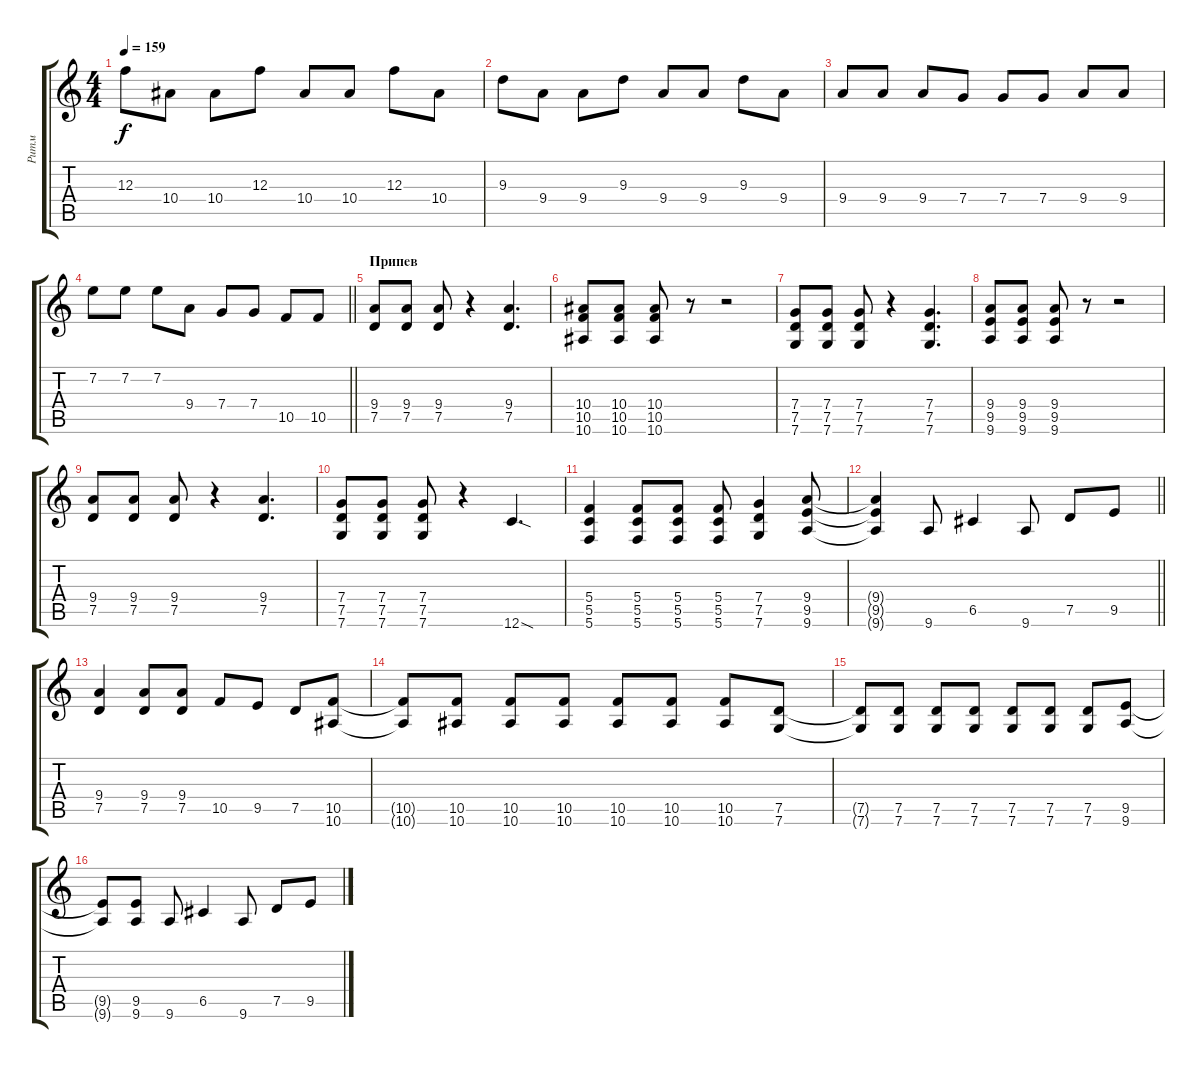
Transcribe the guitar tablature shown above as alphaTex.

\track ("Ритм" "Ритм") {instrument overdrivenguitar}
\staff {score tabs}
\tuning (D4 A3 F3 C3 G2 C2) {hide}
\ts (4 4)
\tempo 159
\clef g2
\ks c
12.3.8{dy f} 10.4.8 10.4.8 12.3.8 10.4.8 10.4.8 12.3.8 10.4.8 |
9.3.8 9.4.8 9.4.8 9.3.8 9.4.8 9.4.8 9.3.8 9.4.8 |
9.4.8 9.4.8 9.4.8 7.4.8 7.4.8 7.4.8 9.4.8 9.4.8 |
\barLineRight lightlight
7.2.8 7.2.8 7.2.8 9.4.8 7.4.8 7.4.8 10.5.8 10.5.8 |
\section ("" "Припев")
(9.4 7.5).8 (9.4 7.5).8 (9.4 7.5).8 r.4 (9.4 7.5).4{d} |
(10.4 10.5 10.6).8 (10.4 10.5 10.6).8 (10.4 10.5 10.6).8 r.8 r.2 |
(7.4 7.5 7.6).8 (7.4 7.5 7.6).8 (7.4 7.5 7.6).8 r.4 (7.4 7.5 7.6).4{d} |
(9.4 9.5 9.6).8 (9.4 9.5 9.6).8 (9.4 9.5 9.6).8 r.8 r.2 |
(9.4 7.5).8 (9.4 7.5).8 (9.4 7.5).8 r.4 (9.4 7.5).4{d} |
(7.4 7.5 7.6).8 (7.4 7.5 7.6).8 (7.4 7.5 7.6).8 r.4 12.6{sod}.4{d} |
(5.4 5.5 5.6).4 (5.4 5.5 5.6).8 (5.4 5.5 5.6).8 (5.4 5.5 5.6).8 (7.4 7.5 7.6).4 (9.4 9.5 9.6).8 |
\barLineRight lightlight
(9.4{t} 9.5{t} 9.6{t}).4 9.6.8 6.5.4 9.6.8 7.5.8 9.5.8 |
(9.4 7.5).4 (9.4 7.5).8 (9.4 7.5).8 10.5.8 9.5.8 7.5.8 (10.5 10.6).8 |
(10.5{t} 10.6{t}).8 (10.5 10.6).8 (10.5 10.6).8 (10.5 10.6).8 (10.5 10.6).8 (10.5 10.6).8 (10.5 10.6).8 (7.5 7.6).8 |
(7.5{t} 7.6{t}).8 (7.5 7.6).8 (7.5 7.6).8 (7.5 7.6).8 (7.5 7.6).8 (7.5 7.6).8 (7.5 7.6).8 (9.5 9.6).8 |
(9.5{t} 9.6{t}).8 (9.5 9.6).8 9.6.8 6.5.4 9.6.8 7.5.8 9.5.8
